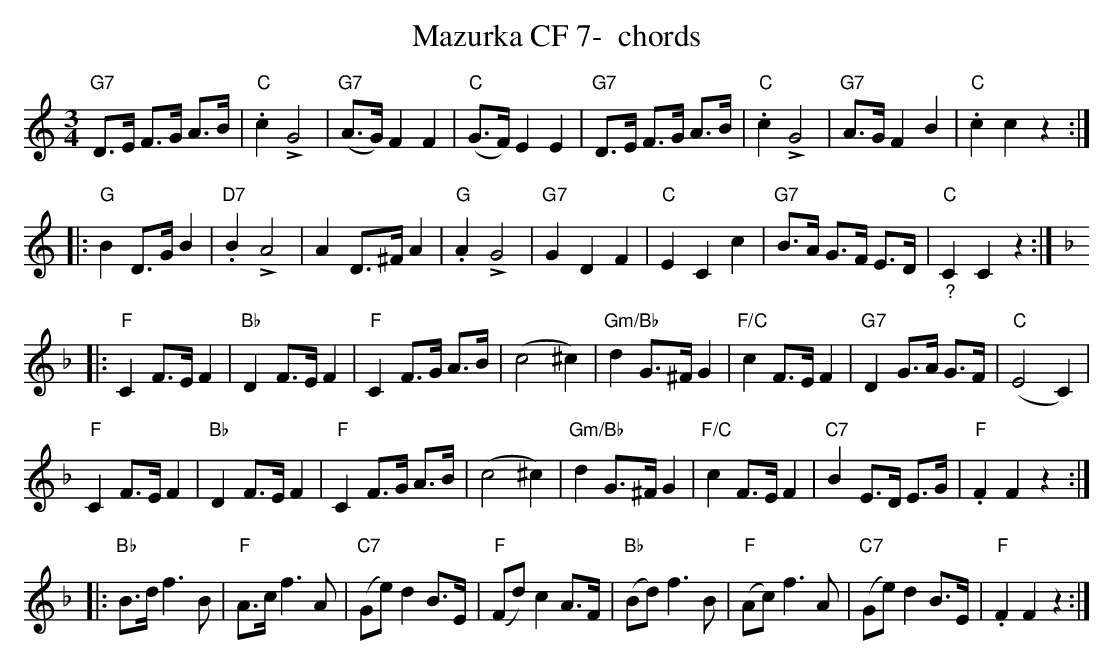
X:1
T:Mazurka CF 7-  chords
M:3/4
L:1/8
K:Cmaj%%MIDI gchordon
"G7"D>E F>G A>B | "C".c2!>!G4 | "G7"(A>G)F2F2 | "C"(G>F)E2E2 | "G7"D>E F>G A>B | "C".c2!>!G4 | "G7"A>G F2B2 | "C".c2c2z2 :|
|:"G"B2D>GB2 | "D7".B2!>!A4 | A2 D>^FA2 | "G".A2!>!G4 | "G7"G2D2F2 | "C"E2C2c2 | "G7"B>A G>F E>D | "C" "_?"C2C2z2 :|[K:Fmaj]
|:"F"C2 F>E F2 | "Bb"D2F>E F2 | "F"C2 F>G A>B | (c4^c2) | "Gm/Bb"d2 G>^F G2 | "F/C"c2 F>E F2 | "G7"D2 G>A G>F | "C"(E4C2) |
"F"C2 F>E F2 | "Bb"D2 F>E F2 | "F"C2 F>G A>B | (c4^c2) | "Gm/Bb"d2 G>^F G2 | "F/C"c2 F>E F2 | "C7"B2 E>D E>G | "F".F2F2z2 :|
|: "Bb"B>d f3B | "F"A>c f3A | "C7"(Ge) d2 B>E | "F"(Fd) c2 A>F | "Bb"(Bd) f3B | "F"(Ac) f3A | "C7"(Ge)d2 B>E | "F".F2F2z2 :|
